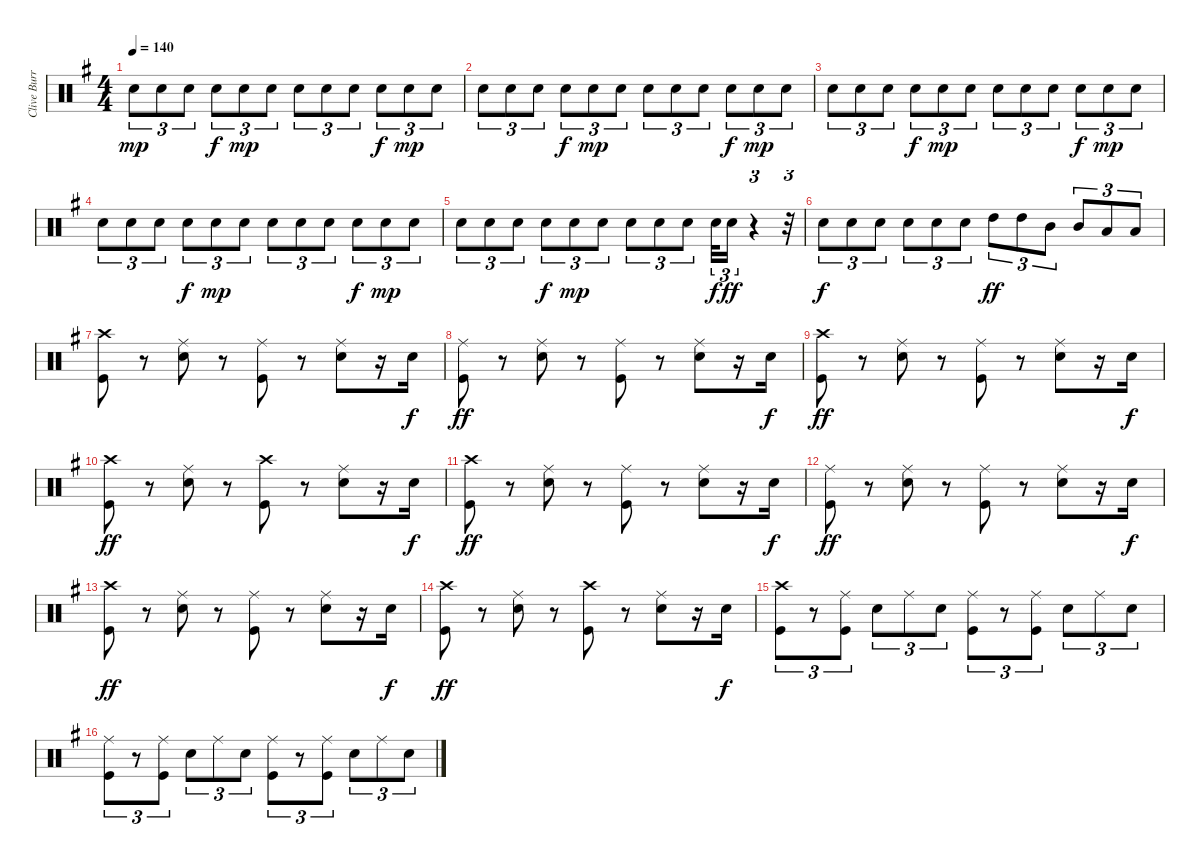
\track ("Clive Burr" "Clive Burr") {instrument percussion}
\staff {score}
\articulation defaults
\ts (4 4)
\tempo 140
\clef neutral
\ks g "Electric Snare (hit)".8{tu (3 2) dy mp} "Electric Snare (hit)".8{tu (3 2)} "Electric Snare (hit)".8{tu (3 2)} "Electric Snare (hit)".8{tu (3 2) dy f} "Electric Snare (hit)".8{tu (3 2) dy mp} "Electric Snare (hit)".8{tu (3 2)} "Electric Snare (hit)".8{tu (3 2)} "Electric Snare (hit)".8{tu (3 2)} "Electric Snare (hit)".8{tu (3 2)} "Electric Snare (hit)".8{tu (3 2) dy f} "Electric Snare (hit)".8{tu (3 2) dy mp} "Electric Snare (hit)".8{tu (3 2)}
|
"Electric Snare (hit)".8{tu (3 2)} "Electric Snare (hit)".8{tu (3 2)} "Electric Snare (hit)".8{tu (3 2)} "Electric Snare (hit)".8{tu (3 2) dy f} "Electric Snare (hit)".8{tu (3 2) dy mp} "Electric Snare (hit)".8{tu (3 2)} "Electric Snare (hit)".8{tu (3 2)} "Electric Snare (hit)".8{tu (3 2)} "Electric Snare (hit)".8{tu (3 2)} "Electric Snare (hit)".8{tu (3 2) dy f} "Electric Snare (hit)".8{tu (3 2) dy mp} "Electric Snare (hit)".8{tu (3 2)} |
"Electric Snare (hit)".8{tu (3 2)} "Electric Snare (hit)".8{tu (3 2)} "Electric Snare (hit)".8{tu (3 2)} "Electric Snare (hit)".8{tu (3 2) dy f} "Electric Snare (hit)".8{tu (3 2) dy mp} "Electric Snare (hit)".8{tu (3 2)} "Electric Snare (hit)".8{tu (3 2)} "Electric Snare (hit)".8{tu (3 2)} "Electric Snare (hit)".8{tu (3 2)} "Electric Snare (hit)".8{tu (3 2) dy f} "Electric Snare (hit)".8{tu (3 2) dy mp} "Electric Snare (hit)".8{tu (3 2)} |
"Electric Snare (hit)".8{tu (3 2)} "Electric Snare (hit)".8{tu (3 2)} "Electric Snare (hit)".8{tu (3 2)} "Electric Snare (hit)".8{tu (3 2) dy f} "Electric Snare (hit)".8{tu (3 2) dy mp} "Electric Snare (hit)".8{tu (3 2)} "Electric Snare (hit)".8{tu (3 2)} "Electric Snare (hit)".8{tu (3 2)} "Electric Snare (hit)".8{tu (3 2)} "Electric Snare (hit)".8{tu (3 2) dy f} "Electric Snare (hit)".8{tu (3 2) dy mp} "Electric Snare (hit)".8{tu (3 2)} |
"Electric Snare (hit)".8{tu (3 2)} "Electric Snare (hit)".8{tu (3 2)} "Electric Snare (hit)".8{tu (3 2)} "Electric Snare (hit)".8{tu (3 2) dy f} "Electric Snare (hit)".8{tu (3 2) dy mp} "Electric Snare (hit)".8{tu (3 2)} "Electric Snare (hit)".8{tu (3 2)} "Electric Snare (hit)".8{tu (3 2)} "Electric Snare (hit)".8{tu (3 2)} "Electric Snare (hit)".32{tu (3 2) dy f} "Electric Snare (hit)".16{tu (3 2) dy ff} r.4{tu (3 2)} r.32{tu (3 2)} |
"Electric Snare (hit)".8{tu (3 2) dy f} "Electric Snare (hit)".8{tu (3 2)} "Electric Snare (hit)".8{tu (3 2)} "Electric Snare (hit)".8{tu (3 2)} "Electric Snare (hit)".8{tu (3 2)} "Electric Snare (hit)".8{tu (3 2)} "High Tom (hit)".8{tu (3 2) dy ff} "High Tom (hit)".8{tu (3 2)} "Mid Tom (hit)".8{tu (3 2)} "Mid Tom (hit)".8{tu (3 2)} "Low Tom (hit)".8{tu (3 2)} "Low Tom (hit)".8{tu (3 2)} |
("Crash high (hit)" "Kick (hit)").8 r.8 ("Ride (middle)" "Electric Snare (hit)").8 r.8 ("Ride (middle)" "Kick (hit)").8 r.8 ("Ride (middle)" "Electric Snare (hit)").8 r.16 "Electric Snare (hit)".16{dy f} |
("Ride (middle)" "Kick (hit)").8{dy ff} r.8 ("Ride (middle)" "Electric Snare (hit)").8 r.8 ("Ride (middle)" "Kick (hit)").8 r.8 ("Ride (middle)" "Electric Snare (hit)").8 r.16 "Electric Snare (hit)".16{dy f} |
("Crash high (hit)" "Kick (hit)").8{dy ff} r.8 ("Ride (middle)" "Electric Snare (hit)").8 r.8 ("Ride (middle)" "Kick (hit)").8 r.8 ("Ride (middle)" "Electric Snare (hit)").8 r.16 "Electric Snare (hit)".16{dy f} |
("Crash high (hit)" "Kick (hit)").8{dy ff} r.8 ("Ride (middle)" "Electric Snare (hit)").8 r.8 ("Crash high (hit)" "Kick (hit)").8 r.8 ("Ride (middle)" "Electric Snare (hit)").8 r.16 "Electric Snare (hit)".16{dy f} |
("Crash high (hit)" "Kick (hit)").8{dy ff} r.8 ("Ride (middle)" "Electric Snare (hit)").8 r.8 ("Ride (middle)" "Kick (hit)").8 r.8 ("Ride (middle)" "Electric Snare (hit)").8 r.16 "Electric Snare (hit)".16{dy f} |
("Ride (middle)" "Kick (hit)").8{dy ff} r.8 ("Ride (middle)" "Electric Snare (hit)").8 r.8 ("Ride (middle)" "Kick (hit)").8 r.8 ("Ride (middle)" "Electric Snare (hit)").8 r.16 "Electric Snare (hit)".16{dy f} |
("Crash high (hit)" "Kick (hit)").8{dy ff} r.8 ("Ride (middle)" "Electric Snare (hit)").8 r.8 ("Ride (middle)" "Kick (hit)").8 r.8 ("Ride (middle)" "Electric Snare (hit)").8 r.16 "Electric Snare (hit)".16{dy f} |
("Crash high (hit)" "Kick (hit)").8{dy ff} r.8 ("Ride (middle)" "Electric Snare (hit)").8 r.8 ("Crash high (hit)" "Kick (hit)").8 r.8 ("Ride (middle)" "Electric Snare (hit)").8 r.16 "Electric Snare (hit)".16{dy f} |
("Crash high (hit)" "Kick (hit)").8{tu (3 2)} r.8{tu (3 2)} ("Ride (middle)" "Kick (hit)").8{tu (3 2)} "Electric Snare (hit)".8{tu (3 2)} "Ride (middle)".8{tu (3 2)} "Electric Snare (hit)".8{tu (3 2)} ("Ride (middle)" "Kick (hit)").8{tu (3 2)} r.8{tu (3 2)} ("Ride (middle)" "Kick (hit)").8{tu (3 2)} "Electric Snare (hit)".8{tu (3 2)} "Ride (middle)".8{tu (3 2)} "Electric Snare (hit)".8{tu (3 2)} |
("Ride (middle)" "Kick (hit)").8{tu (3 2)} r.8{tu (3 2)} ("Ride (middle)" "Kick (hit)").8{tu (3 2)} "Electric Snare (hit)".8{tu (3 2)} "Ride (middle)".8{tu (3 2)} "Electric Snare (hit)".8{tu (3 2)} ("Ride (middle)" "Kick (hit)").8{tu (3 2)} r.8{tu (3 2)} ("Ride (middle)" "Kick (hit)").8{tu (3 2)} "Electric Snare (hit)".8{tu (3 2)} "Ride (middle)".8{tu (3 2)} "Electric Snare (hit)".8{tu (3 2)}
